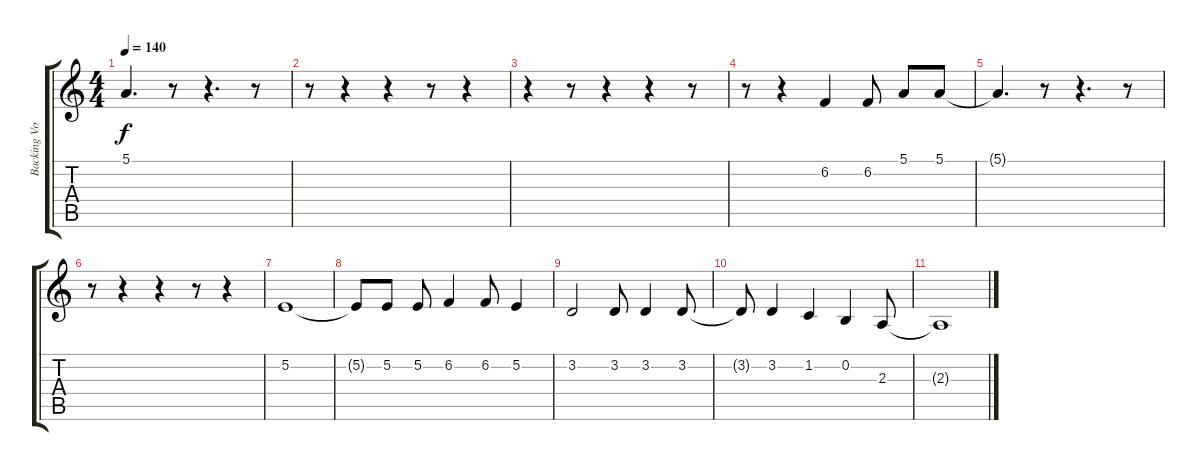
\track ("Backing Vocals (Dexter)" "Backing Vo") {instrument accordion}
\staff {score tabs}
\tuning (E4 B3 G3 D3 A2 E2) {hide}
\ts (4 4)
\tempo 140
\clef g2
\ks c
5.1{t}.4{d dy f} r.8 r.4{d} r.8 |
r.8 r.4 r.4 r.8 r.4 |
r.4 r.8 r.4 r.4 r.8 |
r.8 r.4 6.2.4 6.2.8 5.1.8 5.1.8 |
5.1{t}.4{d} r.8 r.4{d} r.8 |
r.8 r.4 r.4 r.8 r.4 |
5.2.1 |
5.2{t}.8 5.2.8 5.2.8 6.2.4 6.2.8 5.2.4 |
3.2.2 3.2.8 3.2.4 3.2.8 |
3.2{t}.8 3.2.4 1.2.4 0.2.4 2.3.8 |
2.3{t}.1
